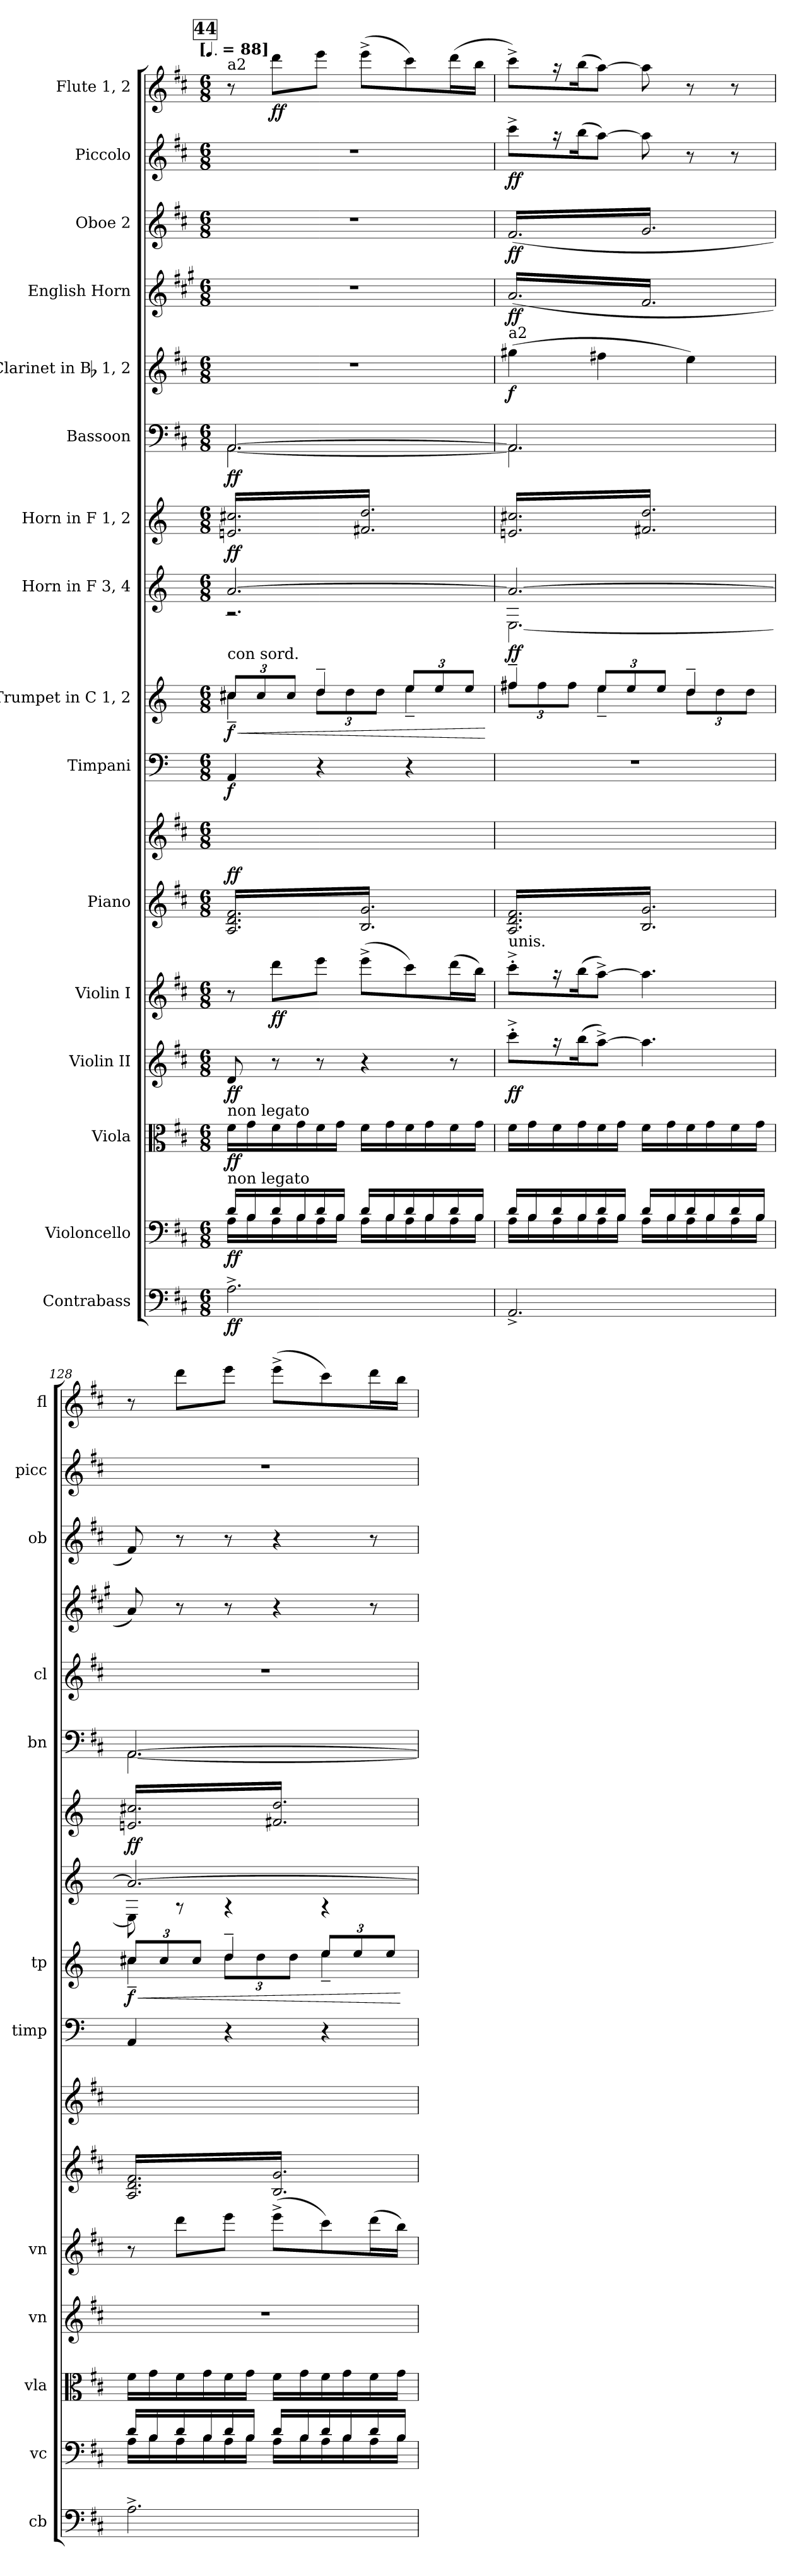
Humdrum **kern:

**kern	**dynam	**kern	**dynam	**kern	**dynam	**kern	**dynam	**kern	**dynam	**kern	**kern	**dynam	**kern	**dynam	**kern	**dynam	**kern	**dynam	**kern	**dynam	**kern	**dynam	**kern	**dynam	**kern	**dynam	**kern	**dynam	**kern	**dynam	**kern	**dynam
*part16	*part16	*part15	*part15	*part14	*part14	*part13	*part13	*part12	*part12	*part11	*part11	*part11	*part10	*part10	*part9	*part9	*part8	*part8	*part7	*part7	*part6	*part6	*part5	*part5	*part4	*part4	*part3	*part3	*part2	*part2	*part1	*part1
*staff17	*staff17	*staff16	*staff16	*staff15	*staff15	*staff14	*staff14	*staff13	*staff13	*staff12	*staff11	*staff11/12	*staff10	*staff10	*staff9	*staff9	*staff8	*staff8	*staff7	*staff7	*staff6	*staff6	*staff5	*staff5	*staff4	*staff4	*staff3	*staff3	*staff2	*staff2	*staff1	*staff1
*I"Contrabass	*	*I"Violoncello	*	*I"Viola	*	*I"Violin II	*	*I"Violin I	*	*I"Piano	*	*	*I"Timpani	*	*I"Trumpet in C 1, 2	*	*I"Horn in F 3, 4	*	*I"Horn in F 1, 2	*	*I"Bassoon	*	*I"Clarinet in Bb 1, 2	*	*I"English Horn	*	*I"Oboe 2	*	*I"Piccolo	*	*I"Flute 1, 2	*
*I'cb	*	*I'vc	*	*I'vla	*	*I'vn	*	*I'vn	*	*	*	*	*I'timp	*	*I'tp	*	*	*	*	*	*I'bn	*	*I'cl	*	*	*	*I'ob	*	*I'picc	*	*I'fl	*
*clefF4	*	*clefF4	*	*clefC3	*	*clefG2	*	*clefG2	*	*clefG2	*clefG2	*	*clefF4	*	*clefG2	*	*clefG2	*	*clefG2	*	*clefF4	*	*clefG2	*	*clefG2	*	*clefG2	*	*clefG2	*	*clefG2	*
*ITrd7c12	*	*	*	*	*	*	*	*	*	*	*	*	*	*	*	*	*ITrd4c7	*	*ITrd4c7	*	*	*	*ITrd1c2	*	*ITrd4c7	*	*	*	*ITrd-7c-12	*	*	*
*k[f#c#]	*	*k[f#c#]	*	*k[f#c#]	*	*k[f#c#]	*	*k[f#c#]	*	*k[f#c#]	*k[f#c#]	*	*	*	*k[]	*	*	*	*	*	*k[f#c#]	*	*k[]	*	*k[f#c#]	*	*k[f#c#]	*	*k[f#c#]	*	*k[f#c#]	*
*D:	*	*D:	*	*D:	*	*D:	*	*D:	*	*D:	*D:	*	*	*	*	*	*	*	*	*	*D:	*	*	*	*D:	*	*D:	*	*D:	*	*D:	*
!!LO:TX:omd:t=[[quarter-dot] = 88]
*M6/8	*	*M6/8	*	*M6/8	*	*M6/8	*	*M6/8	*	*M6/8	*M6/8	*	*M6/8	*	*M6/8	*	*M6/8	*	*M6/8	*	*M6/8	*	*M6/8	*	*M6/8	*	*M6/8	*	*M6/8	*	*M6/8	*
*MM132	*	*MM132	*	*MM132	*	*MM132	*	*MM132	*	*MM132	*MM132	*	*MM132	*	*MM132	*	*MM132	*	*MM132	*	*MM132	*	*MM132	*	*MM132	*	*MM132	*	*MM132	*	*MM132	*
!!LO:REH:place=s1:t=44
=126	=126	=126	=126	=126	=126	=126	=126	=126	=126	=126	=126	=126	=126	=126	=126	=126	=126	=126	=126	=126	=126	=126	=126	=126	=126	=126	=126	=126	=126	=126	=126	=126
*	*	*^	*	*	*	*	*	*	*	*	*	*	*	*	*^	*	*	*	*	*	*	*	*	*	*	*	*	*	*	*	*	*
!	!	!	!	!	!	!	!	!	!	!	!	!	!	!	!	!	!	!	!	!	!	!	!	!	!	!	!	!	!	!	!	!	!LO:TX:a:t=a2	!
!	!	!	!	!	!	!	!	!	!	!	!	!	!	!	!	!LO:TX:a:t=con sord.	!	!	!	!	!	!	!	!	!	!	!	!	!	!	!	!	!	!
!	!	!	!	!	!LO:TX:a:t=non legato	!	!	!	!	!	!	!	!	!	!	!	!	!	!	!	!	!	!	!	!	!	!	!	!	!	!	!	!	!
!	!	!LO:TX:a:t=non legato	!	!	!	!	!	!	!	!	!	!	!	!	!	!	!	!	!	!	!	!	!	!	!	!	!	!	!	!	!	!	!	!
!	!	!	!	!	!	!	!	!	!	!	!	!	!LO:DY:a=2	!	!	!	!	!LO:HP:b	!	!LO:DY:a	!	!	!	!	!	!	!	!	!	!	!	!	!	!
*	*	*	*	*	*	*	*	*	*	*	*	*	*	*	*	*	*	*	*^	*	*	*	*^	*	*	*	*	*	*	*	*	*	*	*
*	*	*	*	*	*	*	*	*	*	*	*tremolo	*	*	*	*	*	*	*	*	*	*	*	*	*	*	*	*	*	*	*	*	*	*	*	*	*
*	*	*	*	*	*	*	*	*	*	*	*	*	*	*	*	*	*	*	*	*	*	*tremolo	*	*	*	*	*	*	*	*	*	*	*	*	*	*
2.AA^	ff	16A\LL	16d/LL	ff	16f#LL	ff	8d	ff	8r	.	16A/ 16d/ 16f#/LL	2.ryy	ff	4AA	f	12cc#XL	4cc#X~	< f	[2.d	2.r	ff	(16An 16f#XLL	ff	[2.AA	[2.AA	ff	2.r	.	2.r	.	2.r	.	2.r	.	8r	.
.	.	16B	16B	.	16g	.	.	.	.	.	16B/ 16g/	.	.	.	.	.	.	.	.	.	.	16Bn 16g)	.	.	.	.	.	.	.	.	.	.	.	.	.	.
.	.	.	.	.	.	.	.	.	.	.	.	.	.	.	.	12cc#	.	.	.	.	.	.	.	.	.	.	.	.	.	.	.	.	.	.	.	.
.	.	16A	16d	.	16f#	.	8r	.	8dddL	ff	16A/ 16d/ 16f#/	.	.	.	.	.	.	.	.	.	.	16An 16f#X	.	.	.	.	.	.	.	.	.	.	.	.	8dddL	ff
.	.	.	.	.	.	.	.	.	.	.	.	.	.	.	.	12cc#J	.	.	.	.	.	.	.	.	.	.	.	.	.	.	.	.	.	.	.	.
.	.	16B	16B	.	16g	.	.	.	.	.	16B/ 16g/	.	.	.	.	.	.	.	.	.	.	16Bn 16g)	.	.	.	.	.	.	.	.	.	.	.	.	.	.
.	.	16A	16d	.	16f#	.	8r	.	8eeeJ	.	16A/ 16d/ 16f#/	.	.	4r	.	4dd~	12ddL	.	.	.	.	16An 16f#X	.	.	.	.	.	.	.	.	.	.	.	.	8eeeJ	.
.	.	16BJJ	16BJJ	.	16gJJ	.	.	.	.	.	16B/ 16g/	.	.	.	.	.	.	.	.	.	.	16Bn 16g)	.	.	.	.	.	.	.	.	.	.	.	.	.	.
.	.	.	.	.	.	.	.	.	.	.	.	.	.	.	.	.	12dd	.	.	.	.	.	.	.	.	.	.	.	.	.	.	.	.	.	.	.
.	.	16A\LL	16d/LL	.	16f#LL	.	4r	.	(8eee^L	.	16A/ 16d/ 16f#/	.	.	.	.	.	.	.	.	.	.	16An 16f#X	.	.	.	.	.	.	.	.	.	.	.	.	(8eee^L	.
.	.	.	.	.	.	.	.	.	.	.	.	.	.	.	.	.	12ddJ	.	.	.	.	.	.	.	.	.	.	.	.	.	.	.	.	.	.	.
.	.	16B	16B	.	16g	.	.	.	.	.	16B/ 16g/	.	.	.	.	.	.	.	.	.	.	16Bn 16g)	.	.	.	.	.	.	.	.	.	.	.	.	.	.
.	.	16A	16d	.	16f#	.	.	.	8ccc#)	.	16A/ 16d/ 16f#/	.	.	4r	.	12eeL	4ee~	.	.	.	.	16An 16f#X	.	.	.	.	.	.	.	.	.	.	.	.	8ccc#)	.
.	.	16B	16B	.	16g	.	.	.	.	.	16B/ 16g/	.	.	.	.	.	.	.	.	.	.	16Bn 16g)	.	.	.	.	.	.	.	.	.	.	.	.	.	.
.	.	.	.	.	.	.	.	.	.	.	.	.	.	.	.	12ee	.	.	.	.	.	.	.	.	.	.	.	.	.	.	.	.	.	.	.	.
.	.	16A	16d	.	16f#	.	8r	.	(16dddL	.	16A/ 16d/ 16f#/	.	.	.	.	.	.	.	.	.	.	16An 16f#X	.	.	.	.	.	.	.	.	.	.	.	.	(16dddL	.
.	.	.	.	.	.	.	.	.	.	.	.	.	.	.	.	12eeJ	.	.	.	.	.	.	.	.	.	.	.	.	.	.	.	.	.	.	.	.
.	.	16BJJ	16BJJ	.	16gJJ	.	.	.	16bbJJ)	.	16B/ 16g/JJ	.	.	.	.	.	.	.	.	.	.	16Bn 16g)JJ	.	.	.	.	.	.	.	.	.	.	.	.	16bbJJ	.
*	*	*	*	*	*	*	*	*	*	*	*	*	*	*	*	*v	*v	*	*	*	*	*	*	*v	*v	*	*	*	*	*	*	*	*	*	*	*
*	*	*v	*v	*	*	*	*	*	*	*	*	*	*	*	*	*	*	*v	*v	*	*	*	*	*	*	*	*	*	*	*	*	*	*	*
.	.	.	.	.	.	.	.	.	.	.	.	.	.	.	.	[	.	.	.	.	.	.	.	.	.	.	.	.	.	.	.	.
=127	=127	=127	=127	=127	=127	=127	=127	=127	=127	=127	=127	=127	=127	=127	=127	=127	=127	=127	=127	=127	=127	=127	=127	=127	=127	=127	=127	=127	=127	=127	=127	=127
*	*	*^	*	*	*	*	*	*	*	*	*	*	*	*	*^	*	*^	*	*	*	*^	*	*	*	*	*	*	*	*	*	*	*
!	!	!	!	!	!	!	!	!	!	!	!	!	!	!	!	!	!	!	!	!	!	!	!	!	!	!	!LO:TX:a:t=a2	!	!	!	!	!	!	!	!	!
!	!	!	!	!	!	!	!	!	!LO:TX:a:t=unis.	!	!	!	!	!	!	!	!	!	!	!	!	!	!	!	!	!	!	!	!	!	!	!	!	!	!	!
*	*	*	*	*	*	*	*	*	*	*	*	*	*	*	*	*	*	*	*	*	*	*	*	*	*	*	*	*	*tremolo	*	*	*	*	*	*	*
*	*	*	*	*	*	*	*	*	*	*	*	*	*	*	*	*	*	*	*	*	*	*	*	*	*	*	*	*	*	*	*tremolo	*	*	*	*	*
2.AAA^	.	16A\LL	16d/LL	.	16f#LL	.	8ccc#'^L	ff	8ccc#'^L	.	16A/ 16d/ 16f#/LL	2.ryy	.	2.r	.	4ff#X~	12ff#XL	.	2.d_	[2.AA	ff	(16An 16f#XLL	.	2.AA]	2.AA]	.	(4ff#X	f	(16dLL	ff	(16f#LL	ff	8cccc#^L	ff	8ccc#^L)	.
.	.	16B	16B	.	16g	.	.	.	.	.	16B/ 16g/	.	.	.	.	.	.	.	.	.	.	16Bn 16g)	.	.	.	.	.	.	16B	.	16g	.	.	.	.	.
.	.	.	.	.	.	.	.	.	.	.	.	.	.	.	.	.	12ff#	.	.	.	.	.	.	.	.	.	.	.	.	.	.	.	.	.	.	.
.	.	16A	16d	.	16f#	.	16r	.	16r	.	16A/ 16d/ 16f#/	.	.	.	.	.	.	.	.	.	.	16An 16f#X	.	.	.	.	.	.	16d	.	16f#	.	16r	.	16r	.
.	.	.	.	.	.	.	.	.	.	.	.	.	.	.	.	.	12ff#J	.	.	.	.	.	.	.	.	.	.	.	.	.	.	.	.	.	.	.
.	.	16B	16B	.	16g	.	(16bbK	.	(16bbK	.	16B/ 16g/	.	.	.	.	.	.	.	.	.	.	16Bn 16g)	.	.	.	.	.	.	16B	.	16g	.	(16bbbK	.	(16bbK	.
.	.	16A	16d	.	16f#	.	[8aa^J)	.	[8aa^J)	.	16A/ 16d/ 16f#/	.	.	.	.	12eeL	4ee~	.	.	.	.	16An 16f#X	.	.	.	.	4een	.	16d	.	16f#	.	[8aaaJ)	.	[8aaJ)	.
.	.	16BJJ	16BJJ	.	16gJJ	.	.	.	.	.	16B/ 16g/	.	.	.	.	.	.	.	.	.	.	16Bn 16g)	.	.	.	.	.	.	16B	.	16g	.	.	.	.	.
.	.	.	.	.	.	.	.	.	.	.	.	.	.	.	.	12ee	.	.	.	.	.	.	.	.	.	.	.	.	.	.	.	.	.	.	.	.
.	.	16A\LL	16d/LL	.	16f#LL	.	4.aa]	.	4.aa]	.	16A/ 16d/ 16f#/	.	.	.	.	.	.	.	.	.	.	16An 16f#X	.	.	.	.	.	.	16d	.	16f#	.	8aaa]	.	8aa]	.
.	.	.	.	.	.	.	.	.	.	.	.	.	.	.	.	12eeJ	.	.	.	.	.	.	.	.	.	.	.	.	.	.	.	.	.	.	.	.
.	.	16B	16B	.	16g	.	.	.	.	.	16B/ 16g/	.	.	.	.	.	.	.	.	.	.	16Bn 16g)	.	.	.	.	.	.	16B	.	16g	.	.	.	.	.
.	.	16A	16d	.	16f#	.	.	.	.	.	16A/ 16d/ 16f#/	.	.	.	.	4dd~	12ddL	.	.	.	.	16An 16f#X	.	.	.	.	4dd)	.	16d	.	16f#	.	8r	.	8r	.
.	.	16B	16B	.	16g	.	.	.	.	.	16B/ 16g/	.	.	.	.	.	.	.	.	.	.	16Bn 16g)	.	.	.	.	.	.	16B	.	16g	.	.	.	.	.
.	.	.	.	.	.	.	.	.	.	.	.	.	.	.	.	.	12dd	.	.	.	.	.	.	.	.	.	.	.	.	.	.	.	.	.	.	.
.	.	16A	16d	.	16f#	.	.	.	.	.	16A/ 16d/ 16f#/	.	.	.	.	.	.	.	.	.	.	16An 16f#X	.	.	.	.	.	.	16d	.	16f#	.	8r	.	8r	.
.	.	.	.	.	.	.	.	.	.	.	.	.	.	.	.	.	12ddJ	.	.	.	.	.	.	.	.	.	.	.	.	.	.	.	.	.	.	.
.	.	16BJJ	16BJJ	.	16gJJ	.	.	.	.	.	16B/ 16g/JJ	.	.	.	.	.	.	.	.	.	.	16Bn 16g)JJ	.	.	.	.	.	.	16BJJ	.	16gJJ	.	.	.	.	.
*	*	*	*	*	*	*	*	*	*	*	*	*	*	*	*	*	*	*	*	*	*	*	*	*	*	*	*	*	*	*	*Xtremolo	*	*	*	*	*
*	*	*	*	*	*	*	*	*	*	*	*	*	*	*	*	*	*	*	*	*	*	*	*	*	*	*	*	*	*Xtremolo	*	*	*	*	*	*	*
=128	=128	=128	=128	=128	=128	=128	=128	=128	=128	=128	=128	=128	=128	=128	=128	=128	=128	=128	=128	=128	=128	=128	=128	=128	=128	=128	=128	=128	=128	=128	=128	=128	=128	=128	=128	=128
!	!	!	!	!	!	!	!	!	!	!	!	!	!	!	!	!	!	!LO:HP:b	!	!	!	!	!	!	!	!	!	!	!	!	!	!	!	!	!	!
2.AA^	.	16A\LL	16d/LL	.	16f#LL	.	2.r	.	8r	.	16A/ 16d/ 16f#/LL	2.ryy	.	4AA	.	12cc#XL	4cc#X~	< f	2.d_	8AA]	.	(16An 16f#XLL	ff	[2.AA	[2.AA	.	2.r	.	8d)	.	8f#)	.	2.r	.	8r	.
.	.	16B	16B	.	16g	.	.	.	.	.	16B/ 16g/	.	.	.	.	.	.	.	.	.	.	16Bn 16g)	.	.	.	.	.	.	.	.	.	.	.	.	.	.
.	.	.	.	.	.	.	.	.	.	.	.	.	.	.	.	12cc#	.	.	.	.	.	.	.	.	.	.	.	.	.	.	.	.	.	.	.	.
.	.	16A	16d	.	16f#	.	.	.	8dddL	.	16A/ 16d/ 16f#/	.	.	.	.	.	.	.	.	8r	.	16An 16f#X	.	.	.	.	.	.	8r	.	8r	.	.	.	8dddL	.
.	.	.	.	.	.	.	.	.	.	.	.	.	.	.	.	12cc#J	.	.	.	.	.	.	.	.	.	.	.	.	.	.	.	.	.	.	.	.
.	.	16B	16B	.	16g	.	.	.	.	.	16B/ 16g/	.	.	.	.	.	.	.	.	.	.	16Bn 16g)	.	.	.	.	.	.	.	.	.	.	.	.	.	.
.	.	16A	16d	.	16f#	.	.	.	8eeeJ	.	16A/ 16d/ 16f#/	.	.	4r	.	4dd~	12ddL	.	.	4r	.	16An 16f#X	.	.	.	.	.	.	8r	.	8r	.	.	.	8eeeJ	.
.	.	16BJJ	16BJJ	.	16gJJ	.	.	.	.	.	16B/ 16g/	.	.	.	.	.	.	.	.	.	.	16Bn 16g)	.	.	.	.	.	.	.	.	.	.	.	.	.	.
.	.	.	.	.	.	.	.	.	.	.	.	.	.	.	.	.	12dd	.	.	.	.	.	.	.	.	.	.	.	.	.	.	.	.	.	.	.
.	.	16A\LL	16d/LL	.	16f#LL	.	.	.	(8eee^L	.	16A/ 16d/ 16f#/	.	.	.	.	.	.	.	.	.	.	16An 16f#X	.	.	.	.	.	.	4r	.	4r	.	.	.	(8eee^L	.
.	.	.	.	.	.	.	.	.	.	.	.	.	.	.	.	.	12ddJ	.	.	.	.	.	.	.	.	.	.	.	.	.	.	.	.	.	.	.
.	.	16B	16B	.	16g	.	.	.	.	.	16B/ 16g/	.	.	.	.	.	.	.	.	.	.	16Bn 16g)	.	.	.	.	.	.	.	.	.	.	.	.	.	.
.	.	16A	16d	.	16f#	.	.	.	8ccc#)	.	16A/ 16d/ 16f#/	.	.	4r	.	12eeL	4ee~	.	.	4r	.	16An 16f#X	.	.	.	.	.	.	.	.	.	.	.	.	8ccc#)	.
.	.	16B	16B	.	16g	.	.	.	.	.	16B/ 16g/	.	.	.	.	.	.	.	.	.	.	16Bn 16g)	.	.	.	.	.	.	.	.	.	.	.	.	.	.
.	.	.	.	.	.	.	.	.	.	.	.	.	.	.	.	12ee	.	.	.	.	.	.	.	.	.	.	.	.	.	.	.	.	.	.	.	.
.	.	16A	16d	.	16f#	.	.	.	(16dddL	.	16A/ 16d/ 16f#/	.	.	.	.	.	.	.	.	.	.	16An 16f#X	.	.	.	.	.	.	8r	.	8r	.	.	.	16dddL	.
.	.	.	.	.	.	.	.	.	.	.	.	.	.	.	.	12eeJ	.	.	.	.	.	.	.	.	.	.	.	.	.	.	.	.	.	.	.	.
.	.	16BJJ	16BJJ	.	16gJJ	.	.	.	16bbJJ)	.	16B/ 16g/JJ	.	.	.	.	.	.	.	.	.	.	16Bn 16g)JJ	.	.	.	.	.	.	.	.	.	.	.	.	16bbJJ	.
*	*	*	*	*	*	*	*	*	*	*	*	*	*	*	*	*	*	*	*	*	*	*Xtremolo	*	*	*	*	*	*	*	*	*	*	*	*	*	*
*	*	*	*	*	*	*	*	*	*	*	*Xtremolo	*	*	*	*	*	*	*	*	*	*	*	*	*	*	*	*	*	*	*	*	*	*	*	*	*
*	*	*	*	*	*	*	*	*	*	*	*	*	*	*	*	*v	*v	*	*	*	*	*	*	*v	*v	*	*	*	*	*	*	*	*	*	*	*
*	*	*v	*v	*	*	*	*	*	*	*	*	*	*	*	*	*	*	*v	*v	*	*	*	*	*	*	*	*	*	*	*	*	*	*	*
.	.	.	.	.	.	.	.	.	.	.	.	.	.	.	.	[	.	.	.	.	.	.	.	.	.	.	.	.	.	.	.	.
.	.	.	.	.	.	.	.	.	.	.	.	.	.	.	.	.	.	.	.	.	.	.	.	.	.	.	.	.	.	.	.	.
.	.	.	.	.	.	.	.	.	.	.	.	.	.	.	.	.	.	.	.	.	.	.	.	.	.	.	.	.	.	.	.	.
.	.	.	.	.	.	.	.	.	.	.	.	.	.	.	.	.	.	.	.	.	.	.	.	.	.	.	.	.	.	.	.	.
.	.	.	.	.	.	.	.	.	.	.	.	.	.	.	.	.	.	.	.	.	.	.	.	.	.	.	.	.	.	.	.	.
.	.	.	.	.	.	.	.	.	.	.	.	.	.	.	.	.	.	.	.	.	.	.	.	.	.	.	.	.	.	.	.	.
=	=	=	=	=	=	=	=	=	=	=	=	=	=	=	=	=	=	=	=	=	=	=	=	=	=	=	=	=	=	=	=	=
*-	*-	*-	*-	*-	*-	*-	*-	*-	*-	*-	*-	*-	*-	*-	*-	*-	*-	*-	*-	*-	*-	*-	*-	*-	*-	*-	*-	*-	*-	*-	*-	*-
